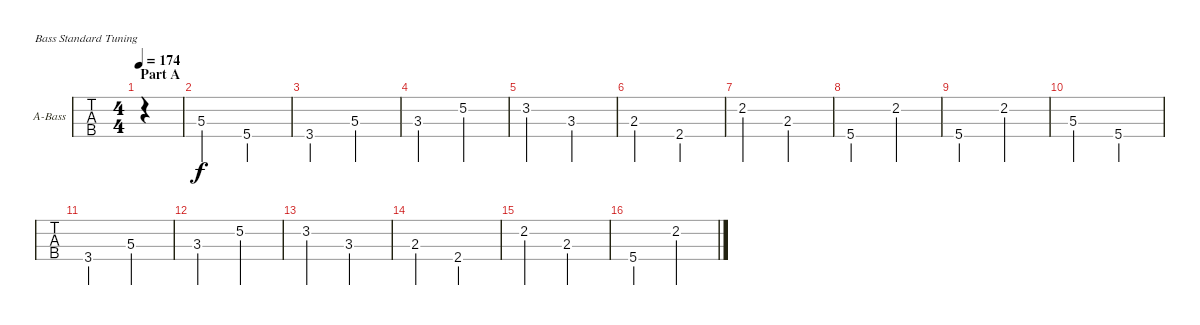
\defaultSystemsLayout 4
\bracketExtendMode groupsimilarinstruments
\firstSystemTrackNameOrientation horizontal
\otherSystemsTrackNameOrientation horizontal
\track ("Acoustic Bass" "A-Bass") {instrument acousticbass}
\staff {tabs}
\tuning (G2 D2 A1 E1)
\ts (4 4)
\section ("" "Part A")
\tempo 174
\clef f4
\ks c
|
5.3.2 5.4.2 |
3.4.2 5.3.2 |
3.3.2 5.2.2 |
3.2.2 3.3.2 |
2.3.2 2.4.2 |
2.2.2 2.3.2 |
5.4.2 2.2.2 |
5.4.2 2.2.2 |
5.3.2 5.4.2 |
3.4.2 5.3.2 |
3.3.2 5.2.2 |
3.2.2 3.3.2 |
2.3.2 2.4.2 |
2.2.2 2.3.2 |
5.4.2 2.2.2
